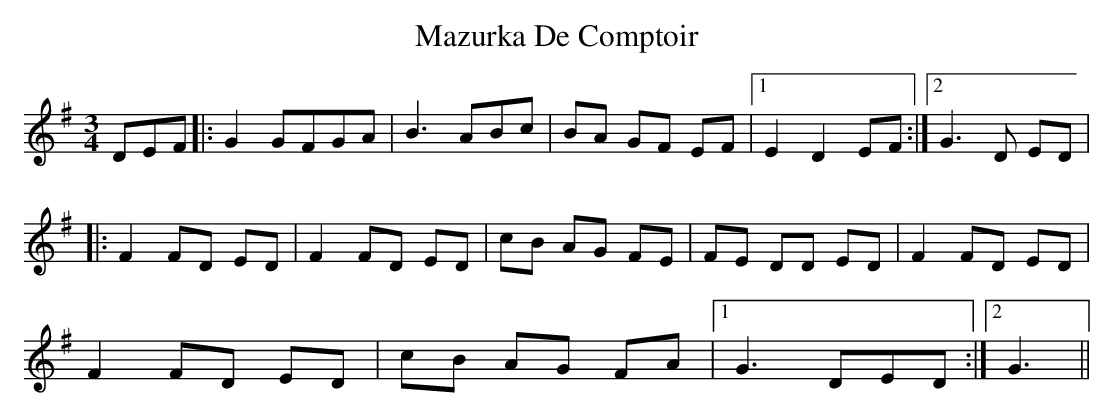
X:1
T:Mazurka De Comptoir
L:1/8
M:3/4
K:G
DEF |: G2 GFGA |B3 ABc | BA GF EF |1 E2 D2 EF :|2 G3D ED |
|: F2 FD ED | F2 FD ED | cB AG FE | FE DD ED | F2 FD ED |
F2 FD ED | cB AG FA |1 G3 DED :|2 G3 ||
